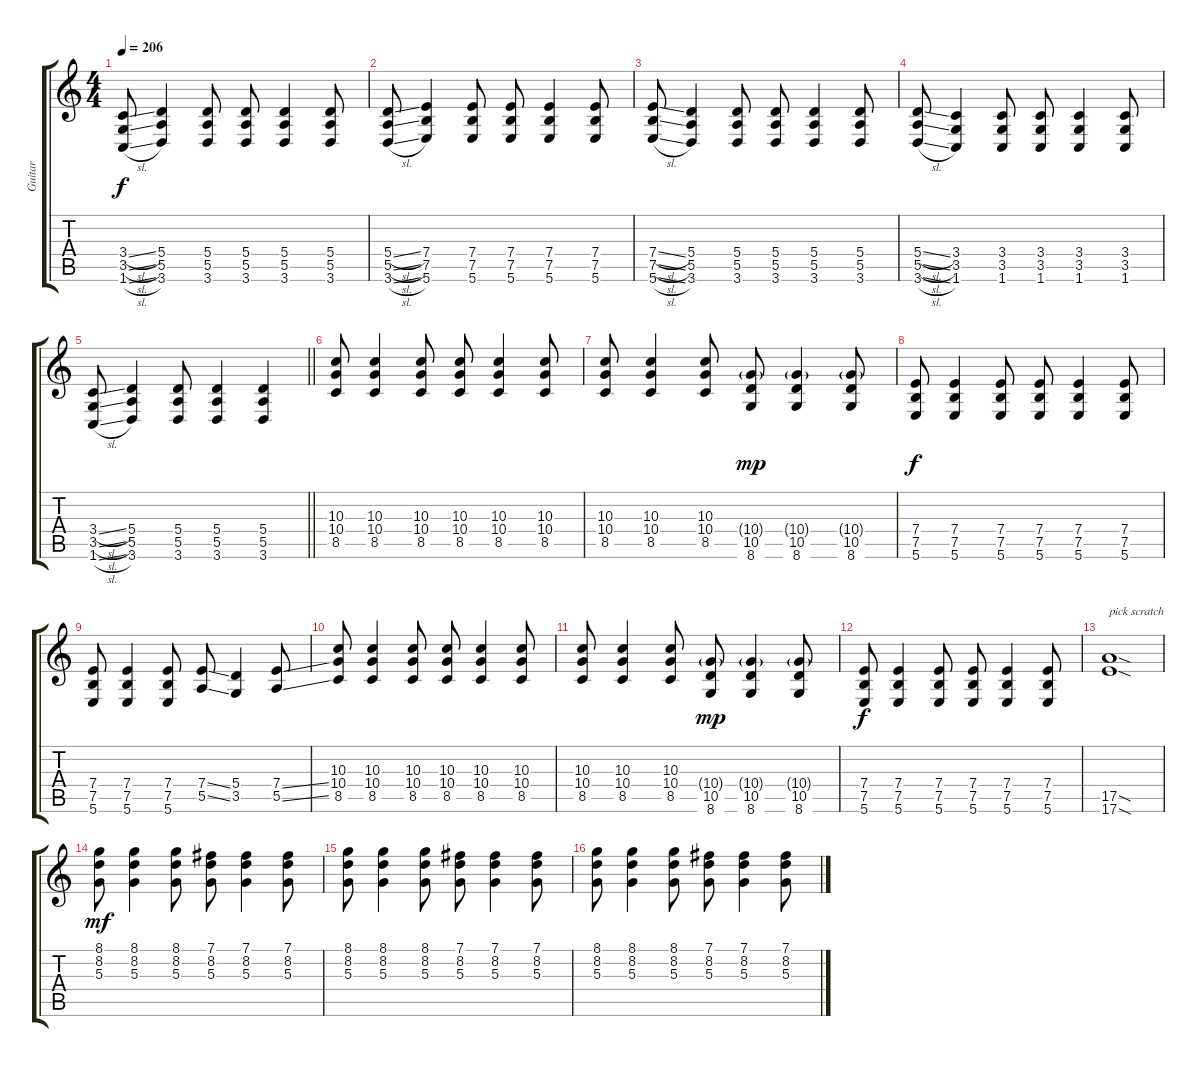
\track ("Guitar" "Guitar") {instrument distortionguitar}
\staff {score tabs}
\tuning (B3 Gb3 D3 A2 E2 B1) {hide}
\ts (4 4)
\tempo 206
\clef g2
\ks c
(3.4{sl} 3.5{sl} 1.6{sl}).8{dy f} (5.4 5.5 3.6).4 (5.4 5.5 3.6).8 (5.4 5.5 3.6).8 (5.4 5.5 3.6).4 (5.4 5.5 3.6).8 |
(5.4{sl} 5.5{sl} 3.6{sl}).8 (7.4 7.5 5.6).4 (7.4 7.5 5.6).8 (7.4 7.5 5.6).8 (7.4 7.5 5.6).4 (7.4 7.5 5.6).8 |
(7.4{sl} 7.5{sl} 5.6{sl}).8 (5.4 5.5 3.6).4 (5.4 5.5 3.6).8 (5.4 5.5 3.6).8 (5.4 5.5 3.6).4 (5.4 5.5 3.6).8 |
(5.4{sl} 5.5{sl} 3.6{sl}).8 (3.4 3.5 1.6).4 (3.4 3.5 1.6).8 (3.4 3.5 1.6).8 (3.4 3.5 1.6).4 (3.4 3.5 1.6).8 |
\barLineRight lightlight
(3.4{sl} 3.5{sl} 1.6{sl}).8 (5.4 5.5 3.6).4 (5.4 5.5 3.6).8 (5.4 5.5 3.6).4 (5.4 5.5 3.6).4 |
\section ("" "")
(10.3 10.4 8.5).8 (10.3 10.4 8.5).4 (10.3 10.4 8.5).8 (10.3 10.4 8.5).8 (10.3 10.4 8.5).4 (10.3 10.4 8.5).8 |
(10.3 10.4 8.5).8 (10.3 10.4 8.5).4 (10.3 10.4 8.5).8 (10.4{g} 10.5 8.6).8{dy mp} (10.4{g} 10.5 8.6).4 (10.4{g} 10.5 8.6).8 |
(7.4 7.5 5.6).8{dy f} (7.4 7.5 5.6).4 (7.4 7.5 5.6).8 (7.4 7.5 5.6).8 (7.4 7.5 5.6).4 (7.4 7.5 5.6).8 |
(7.4 7.5 5.6).8 (7.4 7.5 5.6).4 (7.4 7.5 5.6).8 (7.4{ss} 5.5{ss}).8 (5.4 3.5).4 (7.4{ss} 5.5{ss}).8 |
(10.3 10.4 8.5).8 (10.3 10.4 8.5).4 (10.3 10.4 8.5).8 (10.3 10.4 8.5).8 (10.3 10.4 8.5).4 (10.3 10.4 8.5).8 |
(10.3 10.4 8.5).8 (10.3 10.4 8.5).4 (10.3 10.4 8.5).8 (10.4{g} 10.5 8.6).8{dy mp} (10.4{g} 10.5 8.6).4 (10.4{g} 10.5 8.6).8 |
(7.4 7.5 5.6).8{dy f} (7.4 7.5 5.6).4 (7.4 7.5 5.6).8 (7.4 7.5 5.6).8 (7.4 7.5 5.6).4 (7.4 7.5 5.6).8 |
(17.5{sod} 17.6{sod}).1{txt "pick scratch"} |
(8.1 8.2 5.3).8{dy mf} (8.1 8.2 5.3).4 (8.1 8.2 5.3).8 (7.1 8.2 5.3).8 (7.1 8.2 5.3).4 (7.1 8.2 5.3).8 |
(8.1 8.2 5.3).8 (8.1 8.2 5.3).4 (8.1 8.2 5.3).8 (7.1 8.2 5.3).8 (7.1 8.2 5.3).4 (7.1 8.2 5.3).8 |
(8.1 8.2 5.3).8 (8.1 8.2 5.3).4 (8.1 8.2 5.3).8 (7.1 8.2 5.3).8 (7.1 8.2 5.3).4 (7.1 8.2 5.3).8
